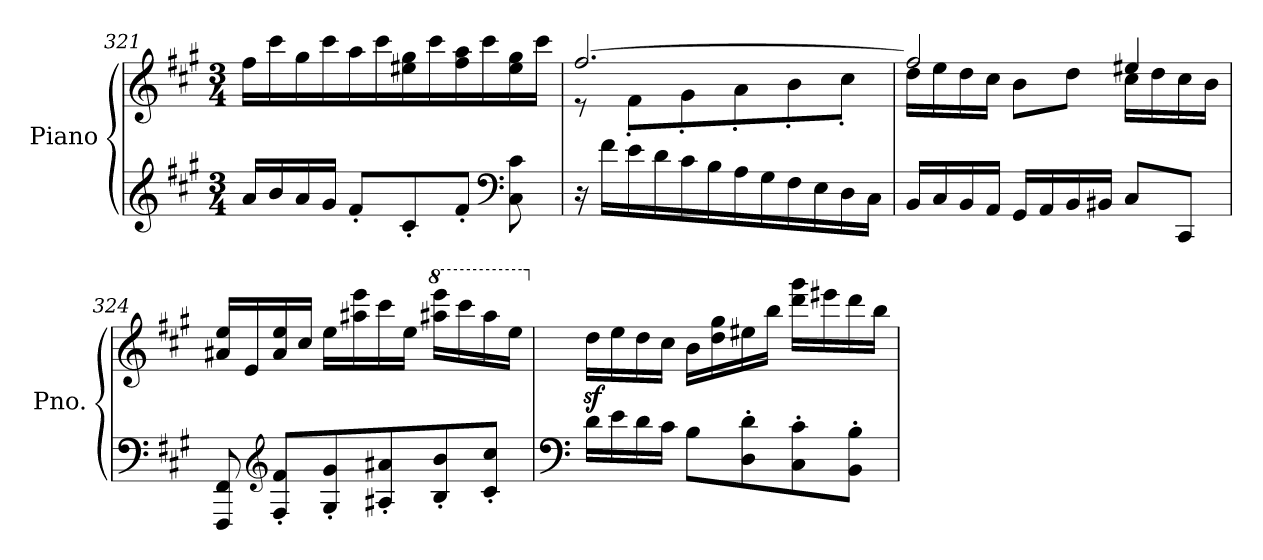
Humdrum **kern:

**kern	**kern
*part1	*part1
*staff2	*staff1
*I"Piano	*
*I'Pno.	*
!!LO:LB:g=z
*clefG2	*clefG2
*k[f#c#g#]	*k[f#c#g#]
*M3/4	*M3/4
=321	=321
16a/LL	16ff#\LL
16b/	16ccc#\
16a/	16gg#\
16g#/JJ	16ccc#\
8f#'/L	16aa\
.	16ccc#\
8c#'/	16ee#X\ 16gg#\
.	16ccc#\
8f#'/J	16ff#\ 16aa\
.	16ccc#\
*clefF4	*
8C#\ 8c#\	16ee#\ 16gg#\
.	16ccc#\JJ
=322	=322
*	*^
16r	[2.ff#/	8r
16f#\LL	.	.
16e\	.	8f#'\L
16d\	.	.
16c#\	.	8g#'\
16B\	.	.
16A\	.	8a'\
16G#\	.	.
16F#\	.	8b'\
16E\	.	.
16D\	.	8cc#'\J
16C#\JJ	.	.
=323	=323	=323
16BB/LL	2ff#/]	16dd\LL
16C#/	.	16ee\
16BB/	.	16dd\
16AA/JJ	.	16cc#\JJ
16GG#/LL	.	8b\L
16AA/	.	.
16BB/	.	8dd\J
16BB#X/JJ	.	.
8C#/L	4ee#X/	16cc#\LL
.	.	16dd\
8CC#/J	.	16cc#\
.	.	16b\JJ
*	*v	*v
=324	=324
8FFF#/ 8FF#/	16a#X/ 16ee/LL
.	16e/
*clefG2	*
8F#/' 8f#/'L	16a#/ 16ee/
.	16cc#/JJ
8G#/' 8g#/'	16ee\LL
.	16aa#X\ 16eee\
8A#X/' 8a#X/'	16ccc#\
.	16ee\JJ
*	*8va
8B/' 8b/'	16aaa#X\ 16eeee\LL
.	16cccc#\
8c#/' 8cc#/'J	16aaa#\
.	16eee\JJ
!!LO:LB:g=z
=325	=325
*clefF4	*
*	*X8va
16d\LL	16ddz<\LL
16e\	16ee\
16d\	16dd\
16c#\JJ	16cc#\JJ
8B\L	16b\LL
.	16dd\ 16gg#\
8D\' 8d\'	16ee#X\
.	16bb\JJ
8C#\' 8c#\'	16ddd\ 16ggg#\LL
.	16eee#X\
8BB\' 8B\'J	16ddd\
.	16bb\JJ
=	=
*-	*-
